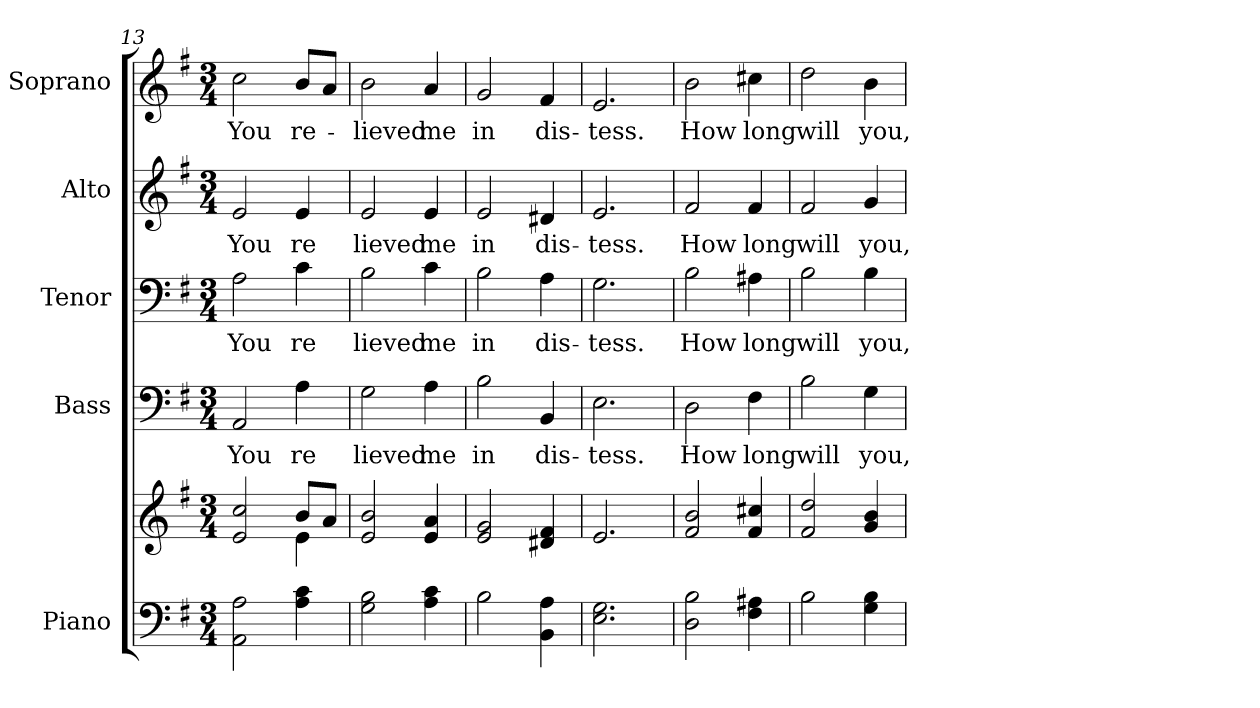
**kern	**kern	**kern	**text	**kern	**text	**kern	**text	**kern	**text
*part5	*part5	*part4	*part4	*part3	*part3	*part2	*part2	*part1	*part1
*staff6	*staff5	*staff4	*staff4	*staff3	*staff3	*staff2	*staff2	*staff1	*staff1
*I"Piano	*	*I"Bass	*	*I"Tenor	*	*I"Alto	*	*I"Soprano	*
*I'Pno.	*	*I'B.	*	*I'T.	*	*I'A.	*	*I'S.	*
*clefF4	*clefG2	*clefF4	*	*clefF4	*	*clefG2	*	*clefG2	*
*k[f#]	*k[f#]	*k[f#]	*	*k[f#]	*	*k[f#]	*	*k[f#]	*
*G:	*G:	*G:	*	*G:	*	*G:	*	*G:	*
*M3/4	*M3/4	*M3/4	*	*M3/4	*	*M3/4	*	*M3/4	*
=13	=13	=13	=13	=13	=13	=13	=13	=13	=13
*	*^	*	*	*	*	*	*	*	*
!	!	!	!	!LO:LY:b:color=#000000	!	!	!	!	!	!
!	!	!	!	!	!	!LO:LY:b:color=#000000	!	!	!	!
!	!	!	!	!	!	!	!	!LO:LY:b:color=#000000	!	!
!	!	!	!	!	!	!	!	!	!	!LO:LY:b:color=#000000
2AAi\ 2Ai	2ei/ 2cci	2ryy	2AAi/	You	2Ai\	You	2ei/	You	2cci\	You
!	!	!	!	!LO:LY:b:color=#000000	!	!	!	!	!	!
!	!	!	!	!	!	!LO:LY:b:color=#000000	!	!	!	!
!	!	!	!	!	!	!	!	!LO:LY:b:color=#000000	!	!
!	!	!	!	!	!	!	!	!	!	!LO:LY:b:color=#000000
4Ai\ 4ci	8bi/L	4ei\	4Ai\	re	4ci\	re	4ei/	re	8bi/L	re-
.	8ai/J	.	.	.	.	.	.	.	8ai/J	.
*	*v	*v	*	*	*	*	*	*	*	*
=14	=14	=14	=14	=14	=14	=14	=14	=14	=14
!	!	!	!LO:LY:b:color=#000000	!	!	!	!	!	!
!	!	!	!	!	!LO:LY:b:color=#000000	!	!	!	!
!	!	!	!	!	!	!	!LO:LY:b:color=#000000	!	!
!	!	!	!	!	!	!	!	!	!LO:LY:b:color=#000000
2Gi\ 2Bi	2ei/ 2bi	2Gi\	lieved	2Bi\	lieved	2ei/	lieved	2bi\	-lieved
!	!	!	!LO:LY:b:color=#000000	!	!	!	!	!	!
!	!	!	!	!	!LO:LY:b:color=#000000	!	!	!	!
!	!	!	!	!	!	!	!LO:LY:b:color=#000000	!	!
!	!	!	!	!	!	!	!	!	!LO:LY:b:color=#000000
4Ai\ 4ci	4ei/ 4ai	4Ai\	me	4ci\	me	4ei/	me	4ai/	me
=15	=15	=15	=15	=15	=15	=15	=15	=15	=15
!	!	!	!LO:LY:b:color=#000000	!	!	!	!	!	!
!	!	!	!	!	!LO:LY:b:color=#000000	!	!	!	!
!	!	!	!	!	!	!	!LO:LY:b:color=#000000	!	!
!	!	!	!	!	!	!	!	!	!LO:LY:b:color=#000000
2Bi\	2ei/ 2gi	2Bi\	in	2Bi\	in	2ei/	in	2gi/	in
!	!	!	!LO:LY:b:color=#000000	!	!	!	!	!	!
!	!	!	!	!	!LO:LY:b:color=#000000	!	!	!	!
!	!	!	!	!	!	!	!LO:LY:b:color=#000000	!	!
!	!	!	!	!	!	!	!	!	!LO:LY:b:color=#000000
4BBi\ 4Ai	4d#Xi/ 4f#i	4BBi/	dis-	4Ai\	dis-	4d#Xi/	dis-	4f#i/	dis-
=16	=16	=16	=16	=16	=16	=16	=16	=16	=16
!	!	!	!LO:LY:b:color=#000000	!	!	!	!	!	!
!	!	!	!	!	!LO:LY:b:color=#000000	!	!	!	!
!	!	!	!	!	!	!	!LO:LY:b:color=#000000	!	!
!	!	!	!	!	!	!	!	!	!LO:LY:b:color=#000000
2.Ei\ 2.Gi	2.ei/	2.Ei\	-tess.	2.Gi\	-tess.	2.ei/	-tess.	2.ei/	-tess.
!!LO:PB:g=z
=17	=17	=17	=17	=17	=17	=17	=17	=17	=17
!	!	!	!LO:LY:b:color=#000000	!	!	!	!	!	!
!	!	!	!	!	!LO:LY:b:color=#000000	!	!	!	!
!	!	!	!	!	!	!	!LO:LY:b:color=#000000	!	!
!	!	!	!	!	!	!	!	!	!LO:LY:b:color=#000000
2Di\ 2Bi	2f#i/ 2bi	2Di\	How	2Bi\	How	2f#i/	How	2bi\	How
!	!	!	!LO:LY:b:color=#000000	!	!	!	!	!	!
!	!	!	!	!	!LO:LY:b:color=#000000	!	!	!	!
!	!	!	!	!	!	!	!LO:LY:b:color=#000000	!	!
!	!	!	!	!	!	!	!	!	!LO:LY:b:color=#000000
4F#i\ 4A#Xi	4f#i/ 4cc#Xi	4F#i\	long	4A#Xi\	long	4f#i/	long	4cc#Xi\	long
=18	=18	=18	=18	=18	=18	=18	=18	=18	=18
!	!	!	!LO:LY:b:color=#000000	!	!	!	!	!	!
!	!	!	!	!	!LO:LY:b:color=#000000	!	!	!	!
!	!	!	!	!	!	!	!LO:LY:b:color=#000000	!	!
!	!	!	!	!	!	!	!	!	!LO:LY:b:color=#000000
2Bi\	2f#i/ 2ddi	2Bi\	will	2Bi\	will	2f#i/	will	2ddi\	will
!	!	!	!LO:LY:b:color=#000000	!	!	!	!	!	!
!	!	!	!	!	!LO:LY:b:color=#000000	!	!	!	!
!	!	!	!	!	!	!	!LO:LY:b:color=#000000	!	!
!	!	!	!	!	!	!	!	!	!LO:LY:b:color=#000000
4Gi\ 4Bi	4gi/ 4bi	4Gi\	you,	4Bi\	you,	4gi/	you,	4bi\	you,
=	=	=	=	=	=	=	=	=	=
*-	*-	*-	*-	*-	*-	*-	*-	*-	*-
